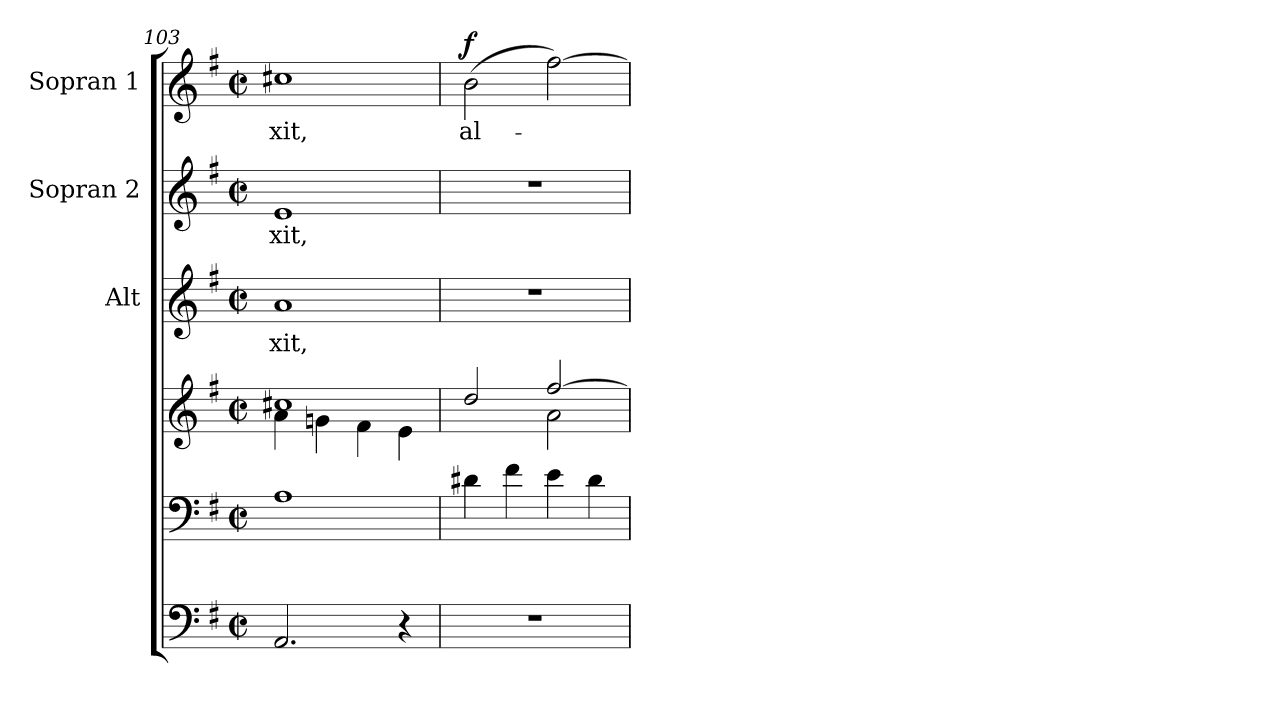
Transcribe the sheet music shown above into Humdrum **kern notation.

**kern	**kern	**kern	**kern	**text	**kern	**text	**kern	**text	**dynam
*part5	*part4	*part4	*part3	*part3	*part2	*part2	*part1	*part1	*part1
*staff6	*staff5	*staff4	*staff3	*staff3	*staff2	*staff2	*staff1	*staff1	*staff1
*	*	*	*I"Alt	*	*I"Sopran 2	*	*I"Sopran 1	*	*
*	*	*	*I'A.	*	*I'S. 2	*	*I'S. 1	*	*
*clefF4	*clefF4	*clefG2	*clefG2	*	*clefG2	*	*clefG2	*	*
*k[f#]	*k[f#]	*k[f#]	*k[f#]	*	*k[f#]	*	*k[f#]	*	*
*G:	*G:	*G:	*G:	*	*G:	*	*G:	*	*
*M2/2	*M2/2	*M2/2	*M2/2	*	*M2/2	*	*M2/2	*	*
*met(c|)	*met(c|)	*met(c|)	*met(c|)	*	*met(c|)	*	*met(c|)	*	*
=103	=103	=103	=103	=103	=103	=103	=103	=103	=103
*	*	*^	*	*	*	*	*	*	*
!	!	!	!	!	!LO:LY:b	!	!LO:LY:b	!	!LO:LY:b	!
2.AA/	1A	1cc#X	4a\	1a	-xit,	1e	-xit,	1cc#X	-xit,	.
.	.	.	4gn\	.	.	.	.	.	.	.
.	.	.	4f#\	.	.	.	.	.	.	.
4r	.	.	4e\	.	.	.	.	.	.	.
=104	=104	=104	=104	=104	=104	=104	=104	=104	=104	=104
!	!	!	!	!	!	!	!	!	!LO:LY:b	!LO:DY:a
1r	4d#X\	2dd/	2ryy	1r	.	1r	.	(>2b\	al-	f
.	4f#\	.	.	.	.	.	.	.	.	.
.	4e\	[>2ff#/	2a\	.	.	.	.	[2ff#\)	.	.
.	4d#\	.	.	.	.	.	.	.	.	.
*	*	*v	*v	*	*	*	*	*	*	*
=	=	=	=	=	=	=	=	=	=
*-	*-	*-	*-	*-	*-	*-	*-	*-	*-
